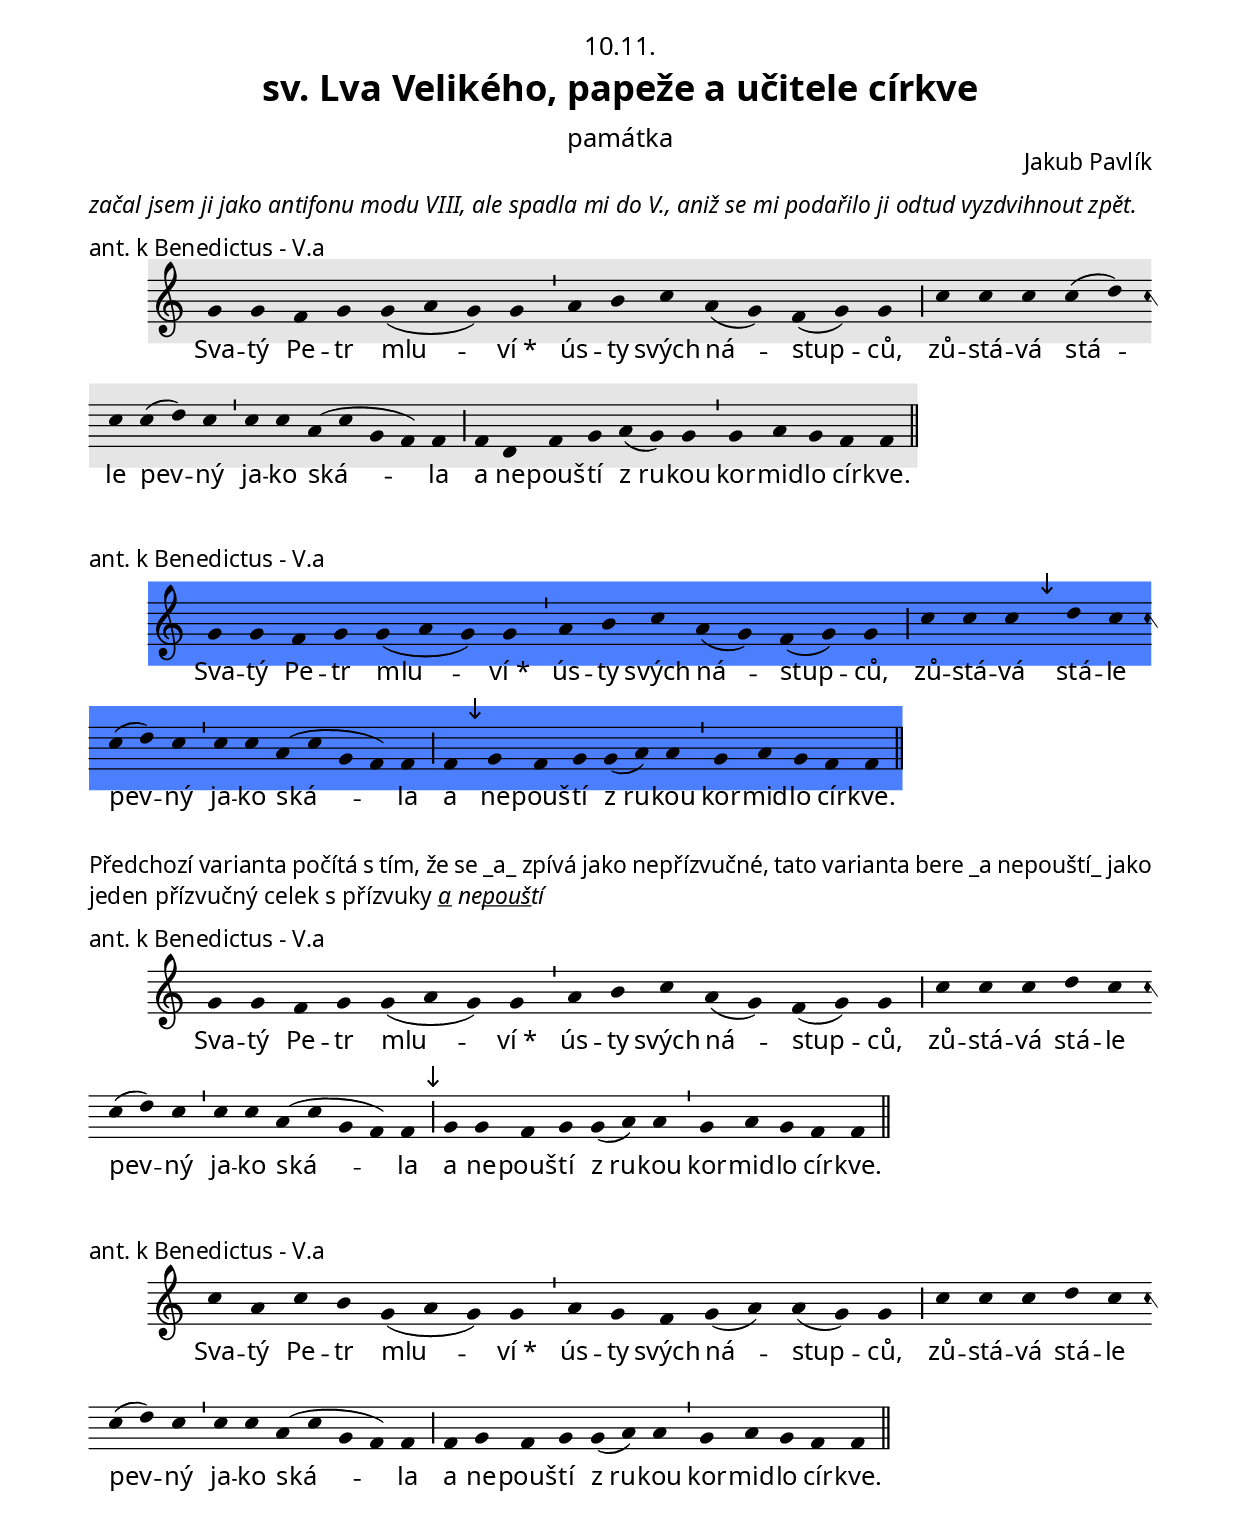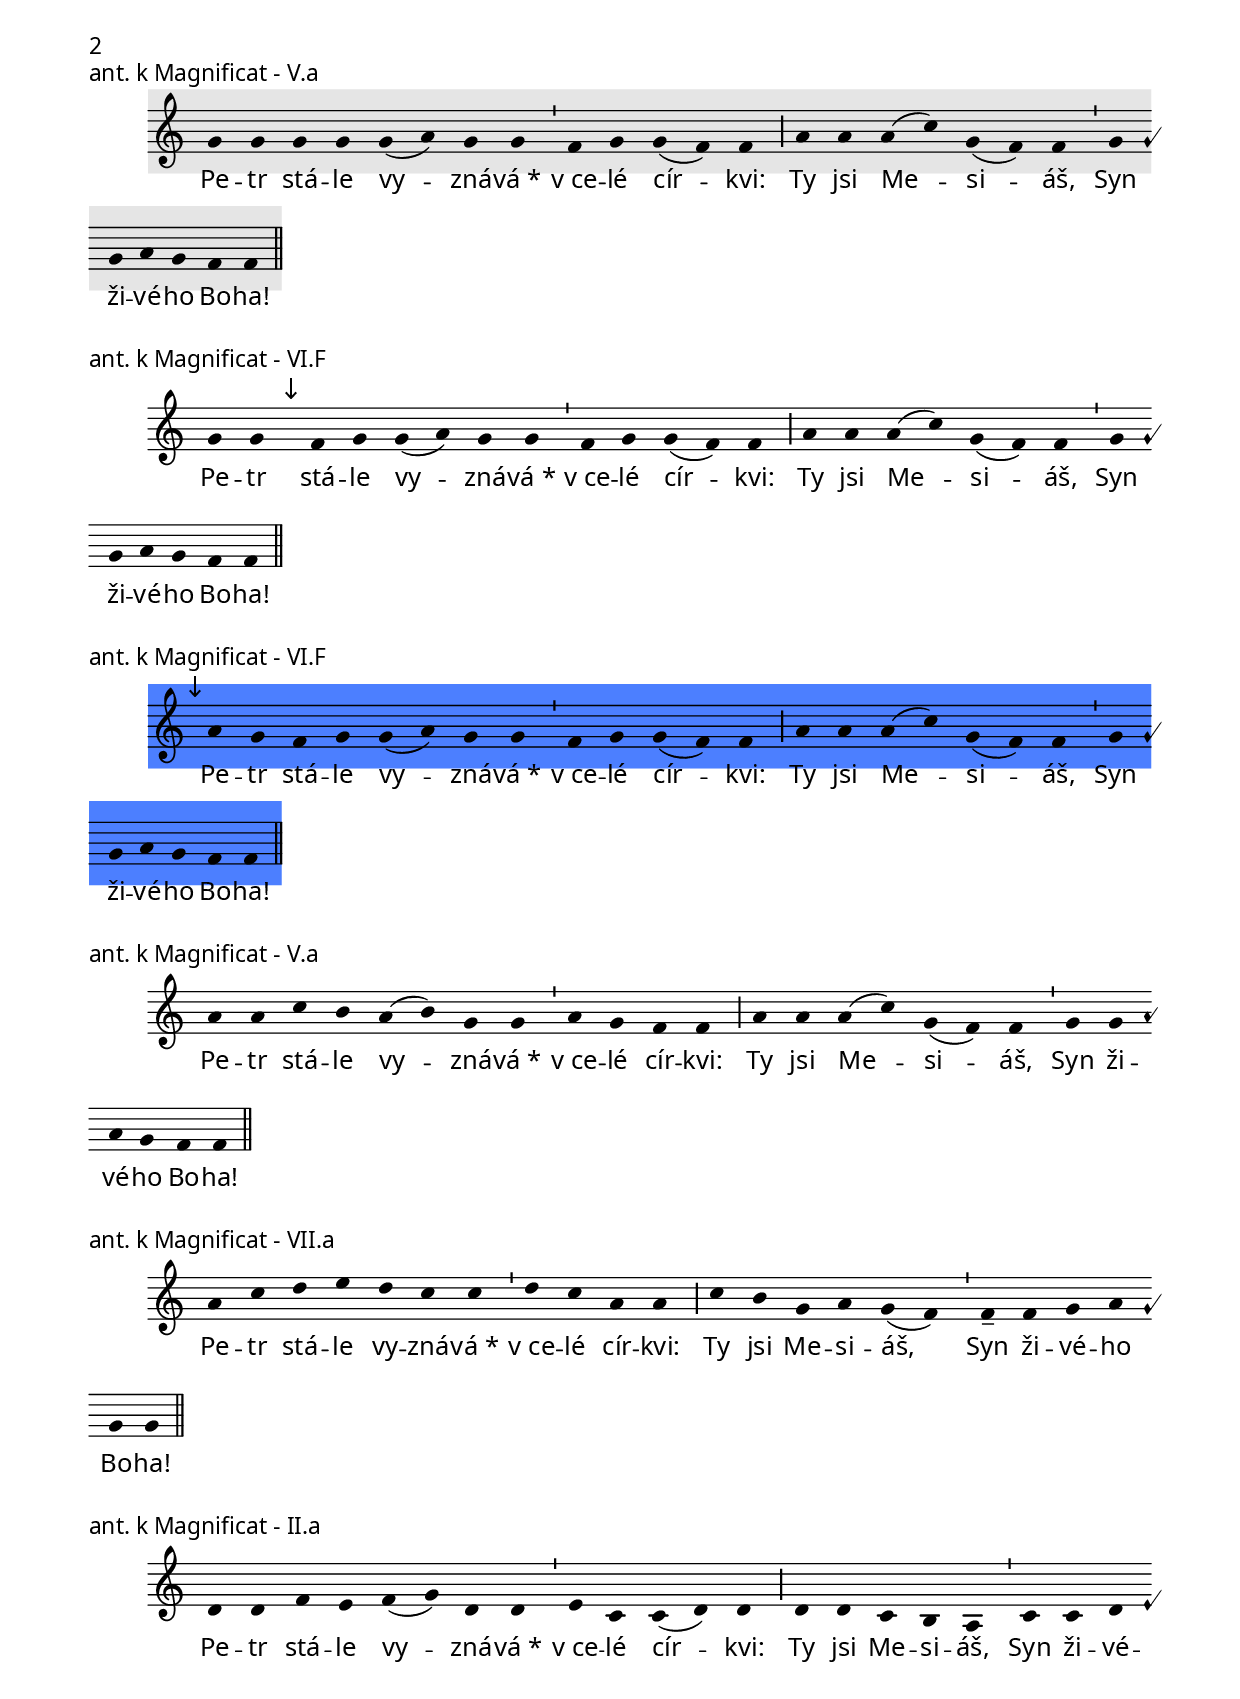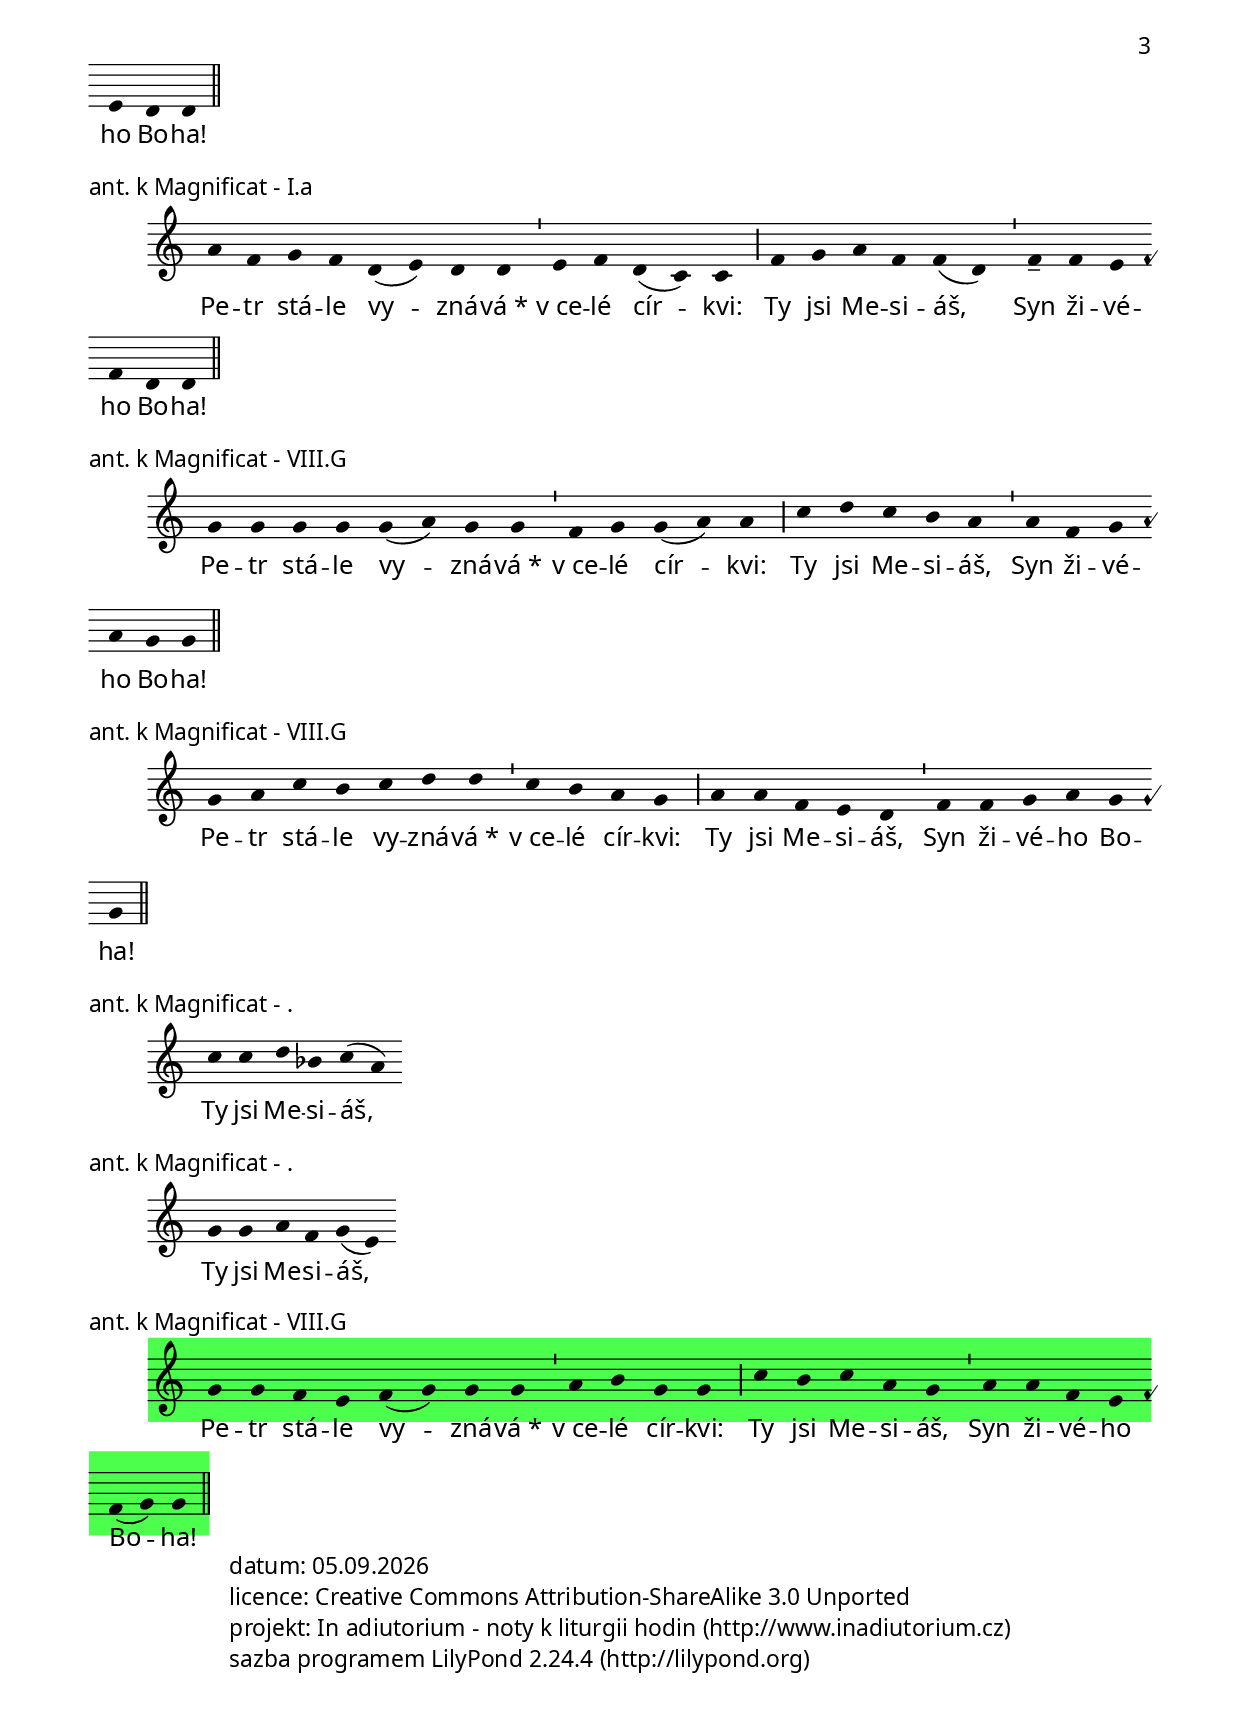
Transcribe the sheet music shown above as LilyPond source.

\version "2.17.5"

\include "../spolecne.ly"

\header {
  title = \markup\titleSvatek
            "sv. Lva Velikého, papeže a učitele církve"
            "památka"
            10.11.
  composer = "Jakub Pavlík"
}

\markup\italic{
  začal jsem ji jako antifonu modu VIII, ale "spadla" mi
  do V., aniž se mi podařilo ji odtud "vyzdvihnout" zpět.
}
\score {
  \relative c'' {
    \zvyraznovacSedy
    \choralniRezim
    g4 g f g g( a g) g \barMin
    a b c a( g) f( g) g \barMaior
    c c c c( d) c c( d) c \barMin
    c c a( c g f) f \barMaior
    f d f g a( g) g \barMin
    g a g f f \barFinalis
  }
  \addlyrics {
    Sva -- tý Pe -- tr mlu -- ví_*
    ús -- ty svých ná -- stup -- ců,
    zů -- stá -- vá stá -- le pev -- ný
    ja -- ko ská -- la
    a ne -- pouš -- tí z_ru -- kou
    kor -- mid -- lo cír -- kve.
  }
  \header {
    quid = "ant. k Benedictus"
    modus = "V"
    differentia = "a"
    psalmus = ""
    id = "aben"
    piece = \markup {\sestavTitulekBezZalmu}
  }
}

\score {
  \relative c'' {
    \zvyraznovacModry
    \choralniRezim
    g4 g f g g( a g) g \barMin
    a b c a( g) f( g) g \barMaior
    c c c \mark\sipka d c c( d) c \barMin
    c c a( c g f) f \barMaior
    f \mark\sipka g f g g( a) a \barMin
    g a g f f \barFinalis
  }
  \addlyrics {
    Sva -- tý Pe -- tr mlu -- ví_*
    ús -- ty svých ná -- stup -- ců,
    zů -- stá -- vá stá -- le pev -- ný
    ja -- ko ská -- la
    a ne -- pouš -- tí z_ru -- kou
    kor -- mid -- lo cír -- kve.
  }
  \header {
    quid = "ant. k Benedictus"
    modus = "V"
    differentia = "a"
    psalmus = ""
    id = "aben"
    piece = \markup {\sestavTitulekBezZalmu}
  }
}

\markup\justify{
  Předchozí varianta počítá s tím, že se _a_ zpívá jako nepřízvučné,
  tato varianta bere _a nepouští_ jako jeden přízvučný celek
  s přízvuky \italic{\underline{a} \concat{ne \underline{pouš} tí}}
}
\score {
  \relative c'' {
    \choralniRezim
    g4 g f g g( a g) g \barMin
    a b c a( g) f( g) g \barMaior
    c c c d c c( d) c \barMin
    c c a( c g f) f \barMaior
    \mark\sipka g g f g g( a) a \barMin
    g a g f f \barFinalis
  }
  \addlyrics {
    Sva -- tý Pe -- tr mlu -- ví_*
    ús -- ty svých ná -- stup -- ců,
    zů -- stá -- vá stá -- le pev -- ný
    ja -- ko ská -- la
    a ne -- pouš -- tí z_ru -- kou
    kor -- mid -- lo cír -- kve.
  }
  \header {
    quid = "ant. k Benedictus"
    modus = "V"
    differentia = "a"
    psalmus = ""
    id = "aben"
    piece = \markup {\sestavTitulekBezZalmu}
  }
}

\score {
  \relative c'' {
    \choralniRezim
    c4 a c b g( a g) g \barMin
    a g f g( a) a( g) g \barMaior
    c c c d c c( d) c \barMin
    c c a( c g f) f \barMaior
    f g f g g( a) a \barMin
    g a g f f \barFinalis
  }
  \addlyrics {
    Sva -- tý Pe -- tr mlu -- ví_*
    ús -- ty svých ná -- stup -- ců,
    zů -- stá -- vá stá -- le pev -- ný
    ja -- ko ská -- la
    a ne -- pouš -- tí z_ru -- kou
    kor -- mid -- lo cír -- kve.
  }
  \header {
    quid = "ant. k Benedictus"
    modus = "V"
    differentia = "a"
    psalmus = ""
    id = "aben"
    piece = \markup {\sestavTitulekBezZalmu}
  }
}

\pageBreak

\score {
  \relative c'' {
    \zvyraznovacSedy
    \choralniRezim
    g4 g g g g( a) g g \barMin
    f g g( f) f \barMaior
    a a a( c) g( f) f \barMin
    g g a g f f \barFinalis
  }
  \addlyrics {
    Pe -- tr stá -- le vy -- zná -- vá_*
    v_ce -- lé cír -- kvi:
    Ty jsi Me -- si -- áš,
    Syn ži -- vé -- ho Bo -- ha!
  }
  \header {
    quid = "ant. k Magnificat"
    modus = "V" % nebo spis VI? V nechavam pro spolecny motiv s predchozi
    differentia = "a"
    psalmus = ""
    placet = "začátek zkusit zpěvnější, možná celou jinak"
    id = "amag"
    piece = \markup {\sestavTitulekBezZalmu}
  }
}

\score {
  \relative c'' {
    \choralniRezim
    g4 g \mark\sipka f g g( a) g g \barMin
    f g g( f) f \barMaior
    a a a( c) g( f) f \barMin
    g g a g f f \barFinalis
  }
  \addlyrics {
    Pe -- tr stá -- le vy -- zná -- vá_*
    v_ce -- lé cír -- kvi:
    Ty jsi Me -- si -- áš,
    Syn ži -- vé -- ho Bo -- ha!
  }
  \header {
    quid = "ant. k Magnificat"
    modus = "VI"
    differentia = "F"
    psalmus = ""
    id = "amag"
    piece = \markup {\sestavTitulekBezZalmu}
  }
}

\score {
  \relative c'' {
    \zvyraznovacModry
    \choralniRezim
    \mark\sipka a4 g f g g( a) g g \barMin
    f g g( f) f \barMaior
    a a a( c) g( f) f \barMin
    g g a g f f \barFinalis
  }
  \addlyrics {
    Pe -- tr stá -- le vy -- zná -- vá_*
    v_ce -- lé cír -- kvi:
    Ty jsi Me -- si -- áš,
    Syn ži -- vé -- ho Bo -- ha!
  }
  \header {
    quid = "ant. k Magnificat"
    modus = "VI"
    differentia = "F"
    psalmus = ""
    id = "amag"
    piece = \markup {\sestavTitulekBezZalmu}
  }
}

\score {
  \relative c'' {
    \choralniRezim
    a4 a c b a( b) g g \barMin
    a g f f \barMaior
    a a a( c) g( f) f \barMin
    g g a g f f \barFinalis
  }
  \addlyrics {
    Pe -- tr stá -- le vy -- zná -- vá_*
    v_ce -- lé cír -- kvi:
    Ty jsi Me -- si -- áš,
    Syn ži -- vé -- ho Bo -- ha!
  }
  \header {
    quid = "ant. k Magnificat"
    modus = "V"
    differentia = "a"
    psalmus = ""
    id = "amag"
    piece = \markup {\sestavTitulekBezZalmu}
  }
}

\score {
  \relative c'' {
    \choralniRezim
    a4 c d e d c c \barMin
    d c a a \barMaior
    c b g a g( f) \barMin
    f-- f g a g g \barFinalis
  }
  \addlyrics {
    Pe -- tr stá -- le vy -- zná -- vá_*
    v_ce -- lé cír -- kvi:
    Ty jsi Me -- si -- áš,
    Syn ži -- vé -- ho Bo -- ha!
  }
  \header {
    quid = "ant. k Magnificat"
    modus = "VII"
    differentia = "a"
    psalmus = ""
    id = "amag"
    piece = \markup {\sestavTitulekBezZalmu}
  }
}

\score {
  \relative c' {
    \choralniRezim
    d4 d f e f( g) d d \barMin
    e c c( d) d \barMaior
    d d c b a \barMin
    c c d e d d \barFinalis
  }
  \addlyrics {
    Pe -- tr stá -- le vy -- zná -- vá_*
    v_ce -- lé cír -- kvi:
    Ty jsi Me -- si -- áš,
    Syn ži -- vé -- ho Bo -- ha!
  }
  \header {
    quid = "ant. k Magnificat"
    modus = "II"
    differentia = "a"
    psalmus = ""
    id = "amag"
    piece = \markup {\sestavTitulekBezZalmu}
  }
}

\score {
  \relative c'' {
    \choralniRezim
    a4 f g f d( e) d d \barMin
    e f d( c) c \barMaior
    f g a f f( d) \barMin
    f-- f e f d d \barFinalis
  }
  \addlyrics {
    Pe -- tr stá -- le vy -- zná -- vá_*
    v_ce -- lé cír -- kvi:
    Ty jsi Me -- si -- áš,
    Syn ži -- vé -- ho Bo -- ha!
  }
  \header {
    quid = "ant. k Magnificat"
    modus = "I"
    differentia = "a"
    psalmus = ""
    id = "amag"
    piece = \markup {\sestavTitulekBezZalmu}
  }
}

\score {
  \relative c'' {
    \choralniRezim
    g4 g g g g( a) g g \barMin
    f g g( a) a \barMaior
    c d c b a \barMin
    a f g a g g \barFinalis
  }
  \addlyrics {
    Pe -- tr stá -- le vy -- zná -- vá_*
    v_ce -- lé cír -- kvi:
    Ty jsi Me -- si -- áš,
    Syn ži -- vé -- ho Bo -- ha!
  }
  \header {
    quid = "ant. k Magnificat"
    modus = "VIII"
    differentia = "G"
    psalmus = ""
    id = "amag"
    piece = \markup {\sestavTitulekBezZalmu}
  }
}

\score {
  \relative c'' {
    \choralniRezim
    g4 a c b c d d \barMin
    c b a g \barMaior
    a a f e d \barMin
    f f g a g g \barFinalis
  }
  \addlyrics {
    Pe -- tr stá -- le vy -- zná -- vá_*
    v_ce -- lé cír -- kvi:
    Ty jsi Me -- si -- áš,
    Syn ži -- vé -- ho Bo -- ha!
  }
  \header {
    quid = "ant. k Magnificat"
    modus = "VIII"
    differentia = "G"
    psalmus = ""
    id = "amag"
    piece = \markup {\sestavTitulekBezZalmu}
  }
}

\score {
  \relative c'' {
    \choralniRezim
    c4 c d bes c( a)
  }
  \addlyrics {
    %Pe -- tr stá -- le vy -- zná -- vá_*
    %v_ce -- lé cír -- kvi:
    Ty jsi Me -- si -- áš,
    Syn ži -- vé -- ho Bo -- ha!
  }
  \header {
    quid = "ant. k Magnificat"
    modus = ""
    differentia = ""
    psalmus = ""
    id = "amag"
    piece = \markup {\sestavTitulekBezZalmu}
  }
}

\score {
  \relative c'' {
    \choralniRezim
    g4 g a f g( e)
  }
  \addlyrics {
    %Pe -- tr stá -- le vy -- zná -- vá_*
    %v_ce -- lé cír -- kvi:
    Ty jsi Me -- si -- áš,
    Syn ži -- vé -- ho Bo -- ha!
  }
  \header {
    quid = "ant. k Magnificat"
    modus = ""
    differentia = ""
    psalmus = ""
    id = "amag"
    piece = \markup {\sestavTitulekBezZalmu}
  }
}

\score {
  \relative c'' {
    \zvyraznovacZeleny
    \choralniRezim
    g4 g f e f( g) g g \barMin
    a b g g \barMaior
    c b c a g \barMin
    a a f e f( g) g \barFinalis
  }
  \addlyrics {
    Pe -- tr stá -- le vy -- zná -- vá_*
    v_ce -- lé cír -- kvi:
    Ty jsi Me -- si -- áš,
    Syn ži -- vé -- ho Bo -- ha!
  }
  \header {
    quid = "ant. k Magnificat"
    modus = "VIII"
    differentia = "G"
    psalmus = ""
    id = "amag"
    piece = \markup {\sestavTitulekBezZalmu}
  }
}